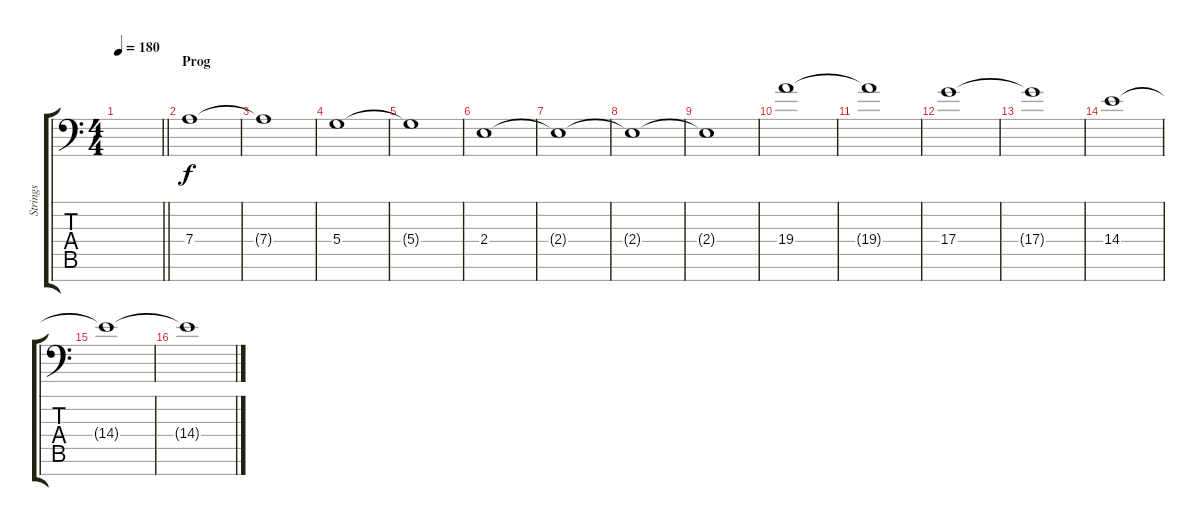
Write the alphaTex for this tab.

\track ("Strings" "Strings") {instrument tremolostrings}
\staff {score tabs}
\tuning (E4 B3 G3 D3 A2 E2 A1) {hide}
\ts (4 4)
\tempo 180
\clef f4
\barLineRight lightlight
\ks c
|
\section ("" "Prog")
7.4.1 |
7.4{t}.1 |
5.4.1 |
5.4{t}.1 |
2.4.1 |
2.4{t}.1 |
2.4{t}.1 |
2.4{t}.1 |
19.4.1 |
19.4{t}.1 |
17.4.1 |
17.4{t}.1 |
14.4.1 |
14.4{t}.1 |
14.4{t}.1
